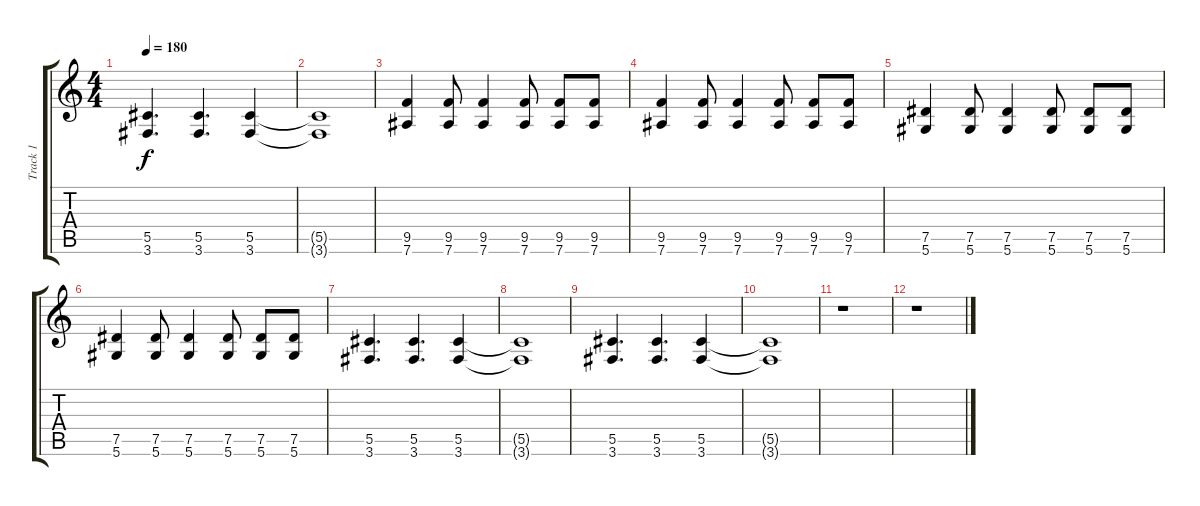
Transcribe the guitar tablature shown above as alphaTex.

\track ("Track 1" "Track 1") {instrument distortionguitar}
\staff {score tabs}
\tuning (Eb4 Bb3 Gb3 Db3 Ab2 Eb2) {hide}
\ts (4 4)
\tempo 180
\clef g2
\ks c
(5.5 3.6).4{d dy f} (5.5 3.6).4{d} (5.5 3.6).4 |
(5.5{t} 3.6{t}).1 |
(9.5 7.6).4 (9.5 7.6).8 (9.5 7.6).4 (9.5 7.6).8 (9.5 7.6).8 (9.5 7.6).8 |
(9.5 7.6).4 (9.5 7.6).8 (9.5 7.6).4 (9.5 7.6).8 (9.5 7.6).8 (9.5 7.6).8 |
(7.5 5.6).4 (7.5 5.6).8 (7.5 5.6).4 (7.5 5.6).8 (7.5 5.6).8 (7.5 5.6).8 |
(7.5 5.6).4 (7.5 5.6).8 (7.5 5.6).4 (7.5 5.6).8 (7.5 5.6).8 (7.5 5.6).8 |
(5.5 3.6).4{d} (5.5 3.6).4{d} (5.5 3.6).4 |
(5.5{t} 3.6{t}).1 |
(5.5 3.6).4{d} (5.5 3.6).4{d} (5.5 3.6).4 |
(5.5{t} 3.6{t}).1 |
r.1 |
r.1
